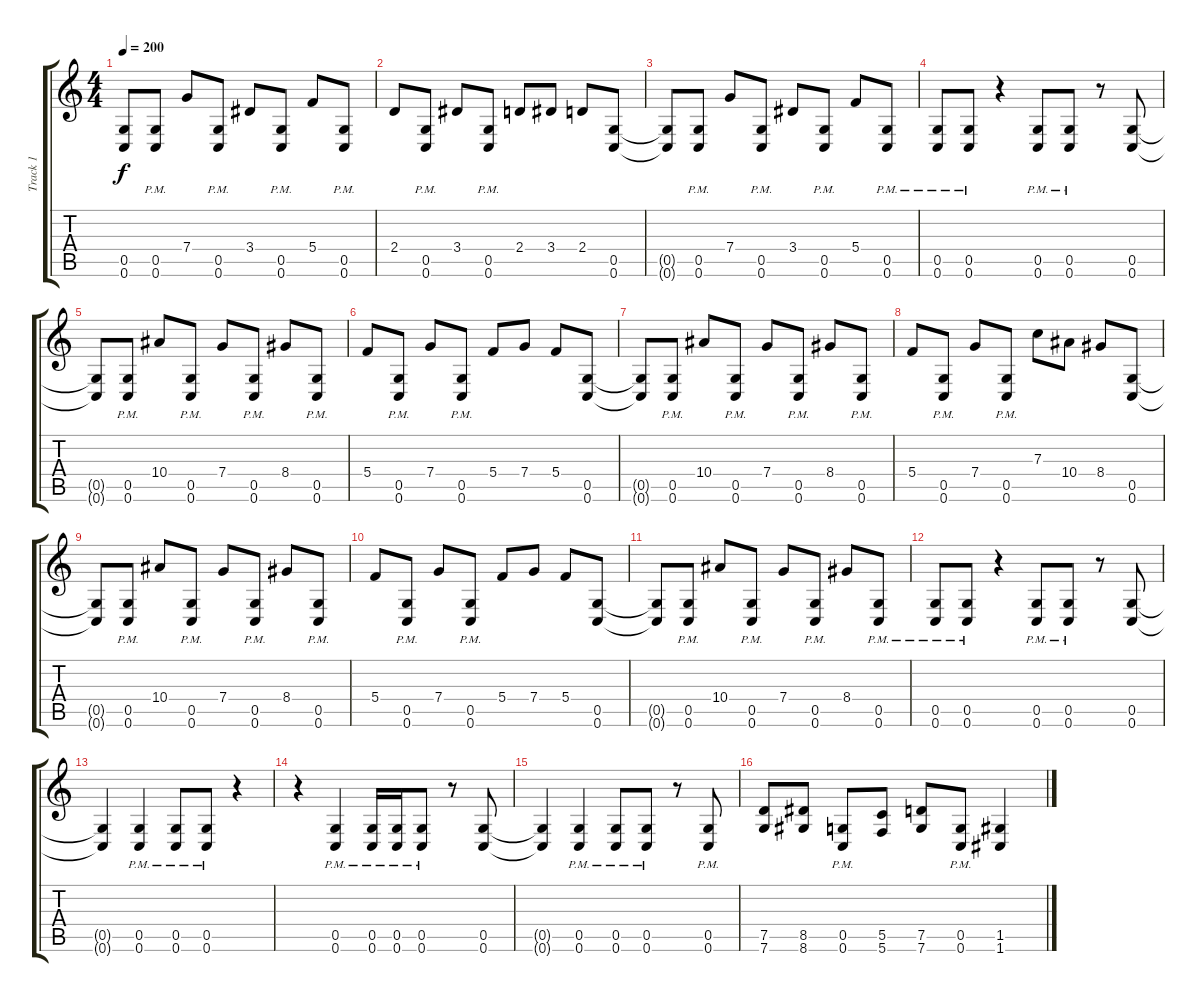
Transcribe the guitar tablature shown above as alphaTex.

\track ("Track 1" "Track 1") {instrument distortionguitar}
\staff {score tabs}
\tuning (D4 A3 F3 C3 G2 C2) {hide}
\ts (4 4)
\tempo 200
\clef g2
\ks c
(0.5{t} 0.6{t}).8{dy f} (0.5{pm} 0.6{pm}).8 7.4.8 (0.5{pm} 0.6{pm}).8 3.4.8 (0.5{pm} 0.6{pm}).8 5.4.8 (0.5{pm} 0.6{pm}).8 |
2.4.8 (0.5{pm} 0.6{pm}).8 3.4.8 (0.5{pm} 0.6{pm}).8 2.4.8 3.4.8 2.4.8 (0.5 0.6).8 |
(0.5{t} 0.6{t}).8 (0.5{pm} 0.6{pm}).8 7.4.8 (0.5{pm} 0.6{pm}).8 3.4.8 (0.5{pm} 0.6{pm}).8 5.4.8 (0.5{pm} 0.6{pm}).8 |
(0.5{pm} 0.6{pm}).8 (0.5{pm} 0.6{pm}).8 r.4 (0.5{pm} 0.6{pm}).8 (0.5{pm} 0.6{pm}).8 r.8 (0.5 0.6).8 |
(0.5{t} 0.6{t}).8 (0.5{pm} 0.6{pm}).8 10.4.8 (0.5{pm} 0.6{pm}).8 7.4.8 (0.5{pm} 0.6{pm}).8 8.4.8 (0.5{pm} 0.6{pm}).8 |
5.4.8 (0.5{pm} 0.6{pm}).8 7.4.8 (0.5{pm} 0.6{pm}).8 5.4.8 7.4.8 5.4.8 (0.5 0.6).8 |
(0.5{t} 0.6{t}).8 (0.5{pm} 0.6{pm}).8 10.4.8 (0.5{pm} 0.6{pm}).8 7.4.8 (0.5{pm} 0.6{pm}).8 8.4.8 (0.5{pm} 0.6{pm}).8 |
5.4.8 (0.5{pm} 0.6{pm}).8 7.4.8 (0.5{pm} 0.6{pm}).8 7.3.8 10.4.8 8.4.8 (0.5 0.6).8 |
(0.5{t} 0.6{t}).8 (0.5{pm} 0.6{pm}).8 10.4.8 (0.5{pm} 0.6{pm}).8 7.4.8 (0.5{pm} 0.6{pm}).8 8.4.8 (0.5{pm} 0.6{pm}).8 |
5.4.8 (0.5{pm} 0.6{pm}).8 7.4.8 (0.5{pm} 0.6{pm}).8 5.4.8 7.4.8 5.4.8 (0.5 0.6).8 |
(0.5{t} 0.6{t}).8 (0.5{pm} 0.6{pm}).8 10.4.8 (0.5{pm} 0.6{pm}).8 7.4.8 (0.5{pm} 0.6{pm}).8 8.4.8 (0.5{pm} 0.6{pm}).8 |
(0.5{pm} 0.6{pm}).8 (0.5{pm} 0.6{pm}).8 r.4 (0.5{pm} 0.6{pm}).8 (0.5{pm} 0.6{pm}).8 r.8 (0.5 0.6).8 |
(0.5{t} 0.6{t}).4 (0.5{pm} 0.6{pm}).4 (0.5{pm} 0.6{pm}).8 (0.5{pm} 0.6{pm}).8 r.4 |
r.4 (0.5{pm} 0.6{pm}).4 (0.5{pm} 0.6{pm}).16 (0.5{pm} 0.6{pm}).16 (0.5{pm} 0.6{pm}).8 r.8 (0.5 0.6).8 |
(0.5{t} 0.6{t}).4 (0.5{pm} 0.6{pm}).4 (0.5{pm} 0.6{pm}).8 (0.5{pm} 0.6{pm}).8 r.8 (0.5{pm} 0.6{pm}).8 |
(7.5 7.6).8 (8.5 8.6).8 (0.5{pm} 0.6{pm}).8 (5.5 5.6).8 (7.5 7.6).8 (0.5{pm} 0.6{pm}).8 (1.5 1.6).4
